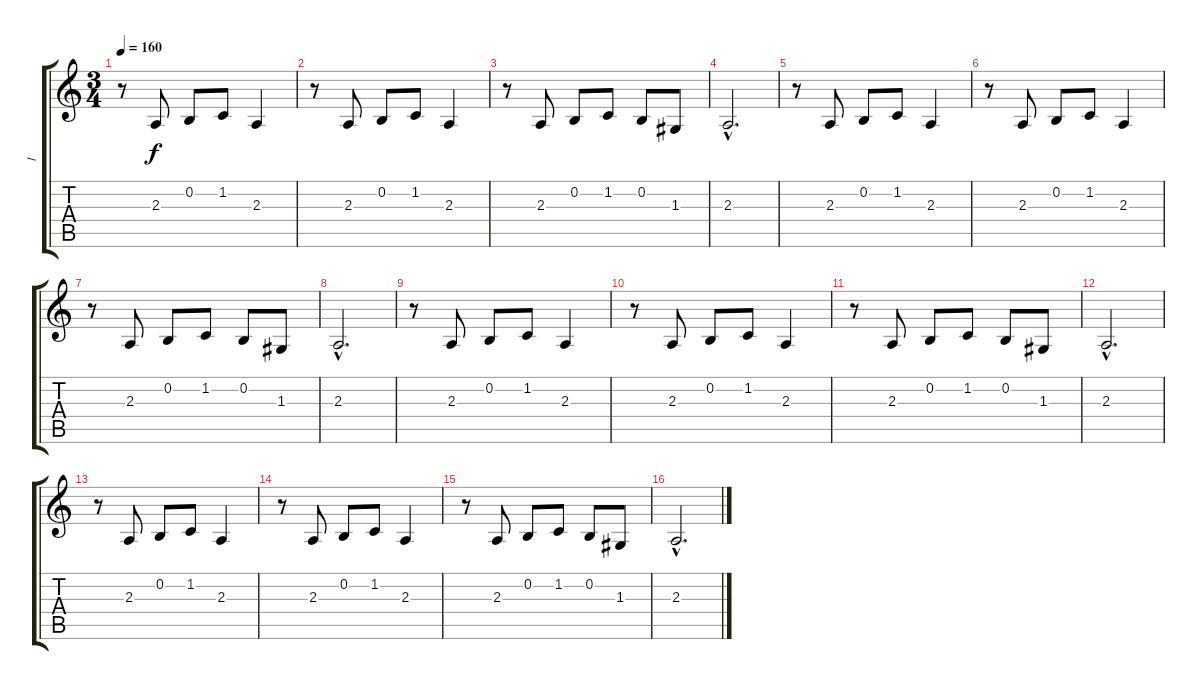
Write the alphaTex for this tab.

\track ("I" "I") {instrument violin}
\staff {score tabs}
\tuning (E4 B3 G3 D3 A2 E2) {hide}
\ts (3 4)
\tempo 160
\clef g2
\ks c
r.8{dy f instrument violin} 2.3.8 0.2.8 1.2.8 2.3.4 |
r.8 2.3.8 0.2.8 1.2.8 2.3.4 |
r.8 2.3.8 0.2.8 1.2.8 0.2.8 1.3.8 |
2.3{hac}.2{d} |
r.8 2.3.8 0.2.8 1.2.8 2.3.4 |
r.8 2.3.8 0.2.8 1.2.8 2.3.4 |
r.8 2.3.8 0.2.8 1.2.8 0.2.8 1.3.8 |
2.3{hac}.2{d} |
r.8 2.3.8 0.2.8 1.2.8 2.3.4 |
r.8 2.3.8 0.2.8 1.2.8 2.3.4 |
r.8 2.3.8 0.2.8 1.2.8 0.2.8 1.3.8 |
2.3{hac}.2{d} |
r.8 2.3.8 0.2.8 1.2.8 2.3.4 |
r.8 2.3.8 0.2.8 1.2.8 2.3.4 |
r.8 2.3.8 0.2.8 1.2.8 0.2.8 1.3.8 |
2.3{hac}.2{d}
